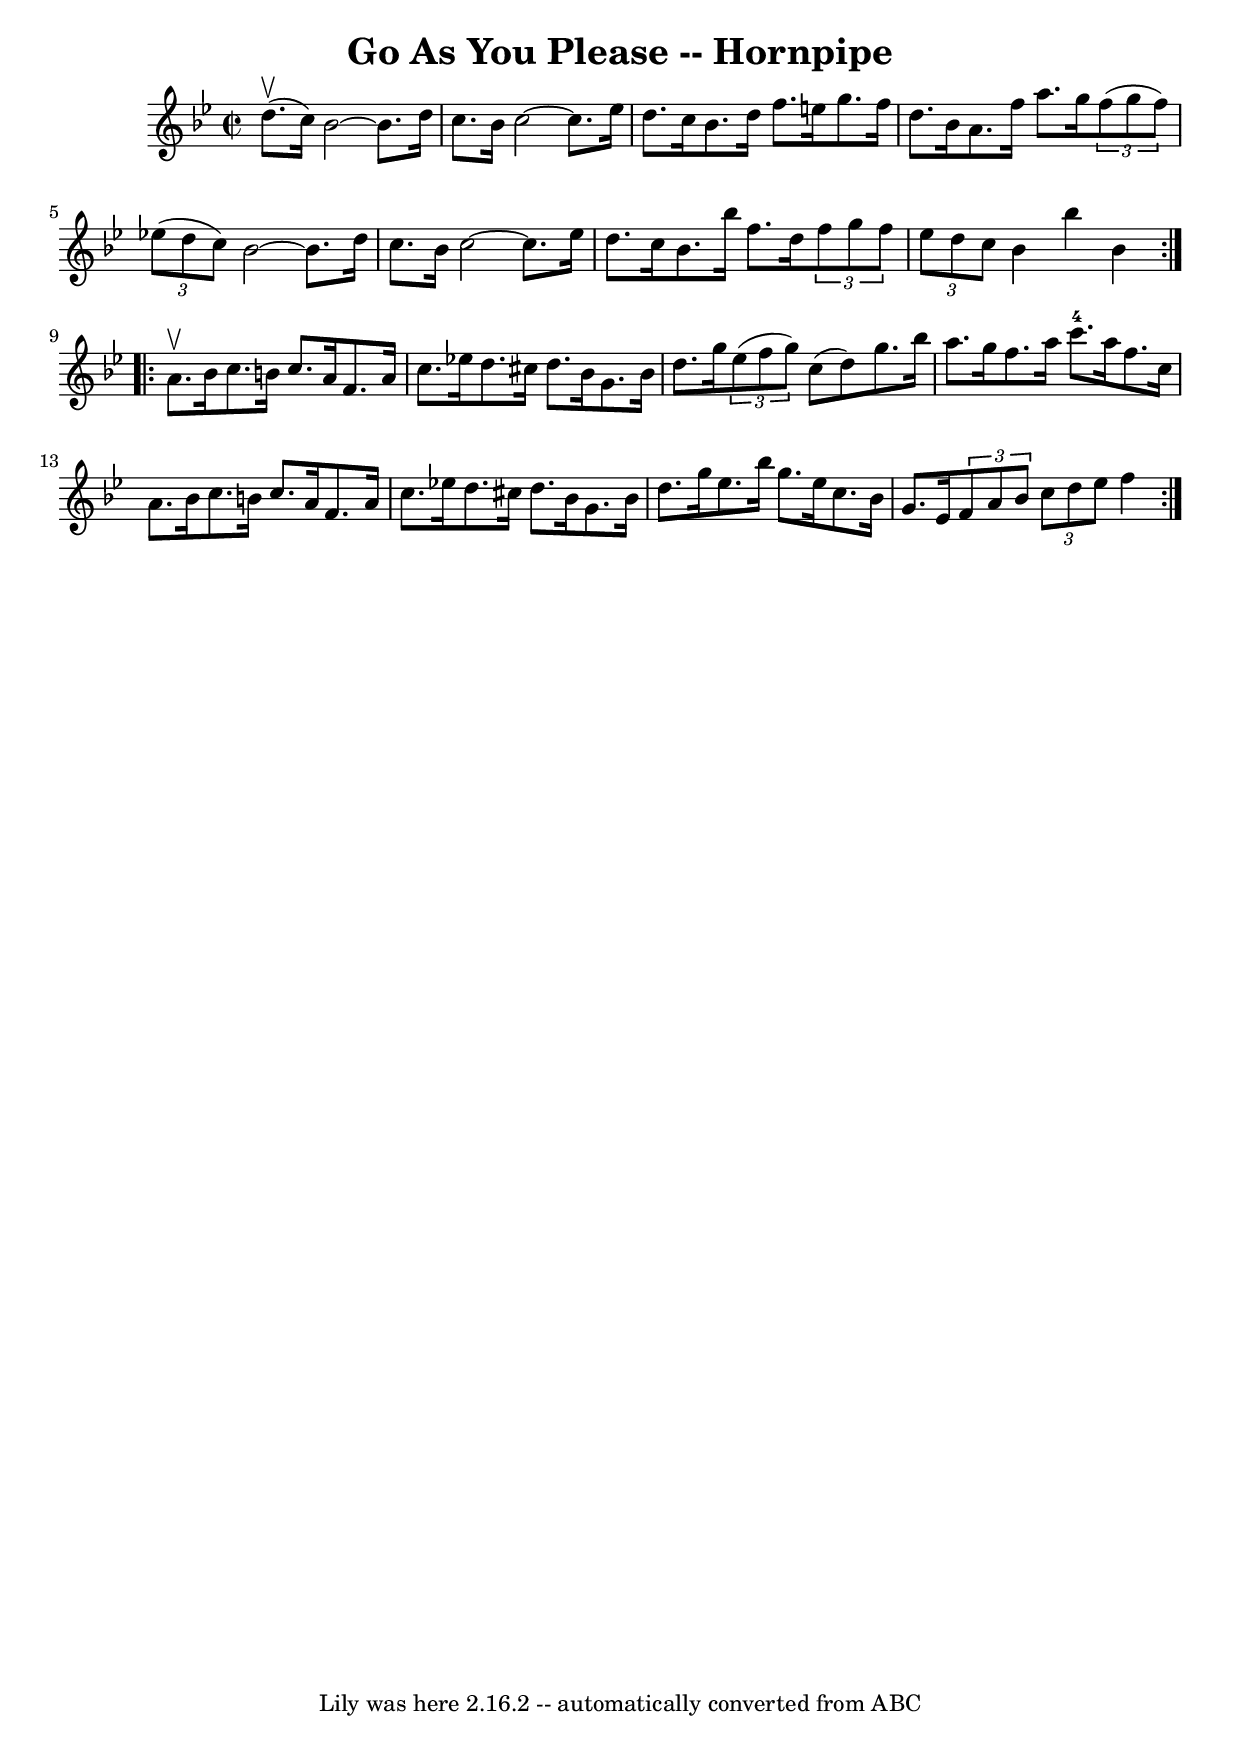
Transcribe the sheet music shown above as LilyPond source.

\version "2.7.40"
\include "Mammoth.ily"
\header {
	book = "Cole's 1000 Fiddle Tunes"
	crossRefNumber = "1"
	footnotes = ""
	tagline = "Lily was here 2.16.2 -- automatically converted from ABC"
	title = "Go As You Please -- Hornpipe"
}
voicedefault =  {
\set Score.defaultBarType = "empty"

\repeat volta 2 {
\override Staff.TimeSignature #'style = #'C
 \time 2/2 \key bes \major d''8. (^\upbow c''16) |
 bes'2   ~  
 bes'8. d''16 c''8. bes'16  |
 c''2   ~ c''8. ees''16   
 d''8. c''16  |
 bes'8. d''16 f''8. e''16 g''8.    
f''16 d''8. bes'16  |
 a'8. f''16 a''8. g''16    
\times 2/3 { f''8 (g''8 f''8) }   \times 2/3 { ees''!8 (d''8    
c''8) } |
 bes'2   ~ bes'8. d''16 c''8. bes'16  
|
 c''2   ~ c''8. ees''16 d''8. c''16  |
 bes'8.  
 bes''16 f''8. d''16    \times 2/3 { f''8 g''8 f''8  }   
\times 2/3 { ees''8 d''8 c''8  } |
 bes'4 bes''4 bes'4  } 
    \repeat volta 2 { a'8.^\upbow bes'16  |
 c''8. b'16    
c''8. a'16 f'8. a'16 c''8. ees''!16  |
 d''8. cis''16 
 d''8. bes'16 g'8. bes'16 d''8. g''16  |
     
\times 2/3 { ees''8 (f''8 g''8) } c''8 (d''8) g''8.    
bes''16 a''8. g''16  |
 f''8. a''16 c'''8.-4 a''16    
f''8. c''16 a'8. bes'16  |
 c''8. b'16 c''8. a'16   
 f'8. a'16 c''8. ees''!16  |
 d''8. cis''16 d''8.    
bes'16 g'8. bes'16 d''8. g''16  |
 ees''8. bes''16    
g''8. ees''16 c''8. bes'16 g'8. ees'16  |
 \times 2/3 {   
f'8 a'8 bes'8  }   \times 2/3 { c''8 d''8 ees''8  } f''4  }   
}

\score{
    <<

	\context Staff="default"
	{
	    \voicedefault 
	}

    >>
	\layout {
	}
	\midi {}
}
